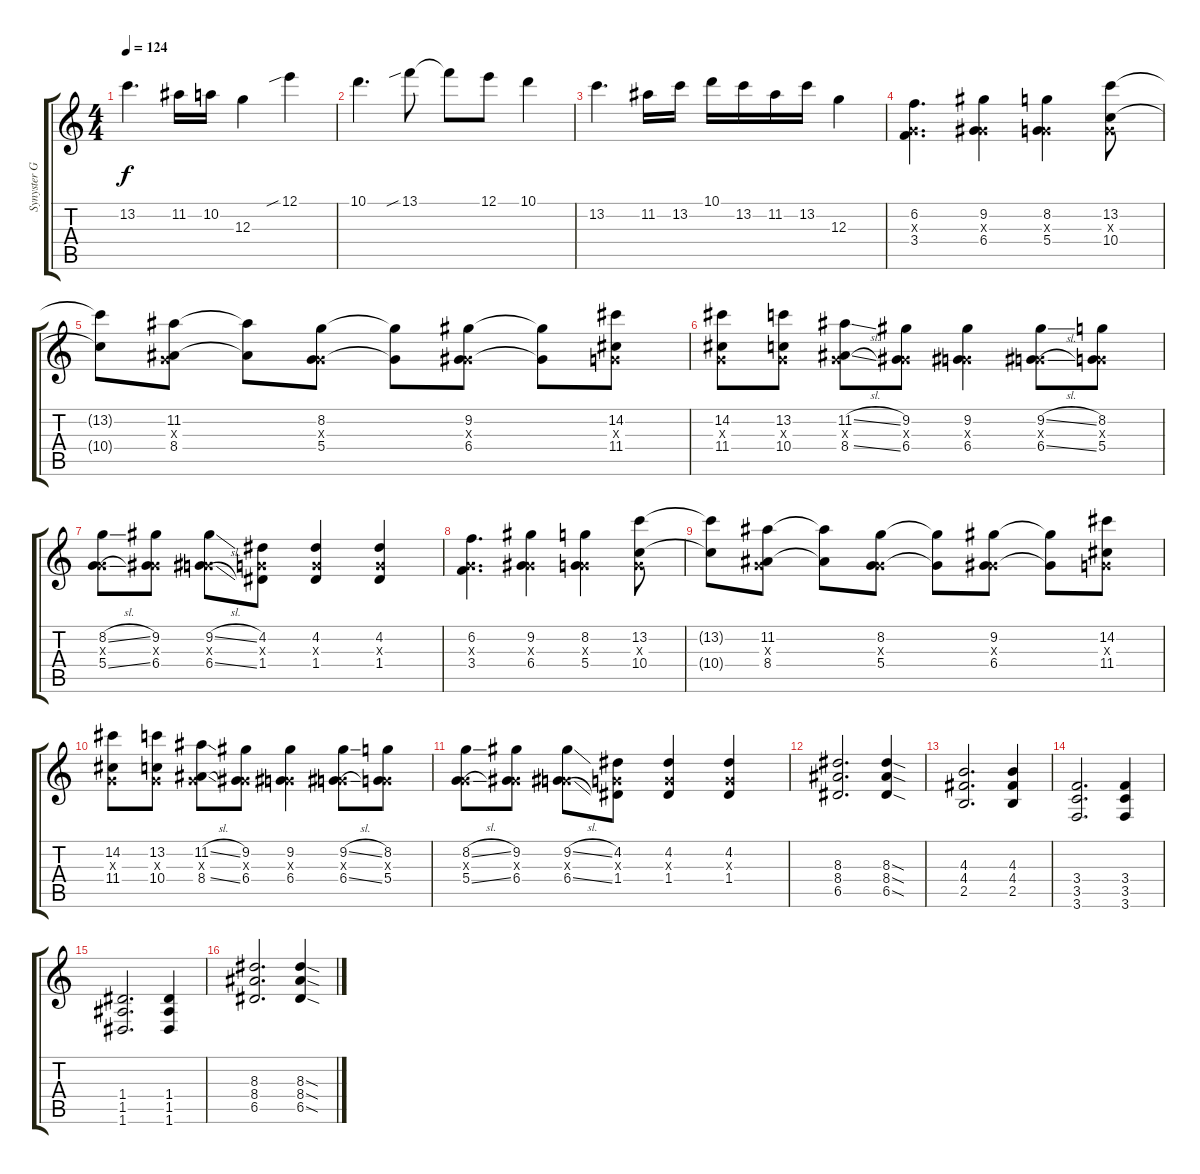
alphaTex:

\track ("Synyster Gates" "Synyster G") {instrument distortionguitar}
\staff {score tabs}
\tuning (E4 B3 G3 D3 A2 D2) {hide}
\ts (4 4)
\tempo 124
\clef g2
\ks c
13.2.4{d dy f} 11.2.16 10.2.16 12.3.4 12.1{sib}.4 |
10.1.4{d} 13.1{sib}.8 13.1{t}.8 12.1.8 10.1.4 |
13.2.4{d} 11.2.16 13.2.16 10.1.16 13.2.16 11.2.16 13.2.16 12.3.4 |
(6.2 0.3{x} 3.4).4{d} (9.2 0.3{x} 6.4).4 (8.2 0.3{x} 5.4).4 (13.2 0.3{x} 10.4).8 |
(13.2{t} 10.4{t}).8 (11.2 0.3{x} 8.4).8 (11.2{t} 8.4{t}).8 (8.2 0.3{x} 5.4).8 (8.2{t} 5.4{t}).8 (9.2 0.3{x} 6.4).8 (9.2{t} 6.4{t}).8 (14.2 0.3{x} 11.4).8 |
(14.2 0.3{x} 11.4).8 (13.2 0.3{x} 10.4).8 (11.2{sl} 0.3{x} 8.4{sl}).8 (9.2 0.3{x} 6.4).8 (9.2 0.3{x} 6.4).4 (9.2{sl} 0.3{x} 6.4{sl}).8 (8.2 0.3{x} 5.4).8 |
(8.2{sl} 0.3{x} 5.4{sl}).8 (9.2 0.3{x} 6.4).8 (9.2{sl} 0.3{x} 6.4{sl}).8 (4.2 0.3{x} 1.4).8 (4.2 0.3{x} 1.4).4 (4.2 0.3{x} 1.4).4 |
(6.2 0.3{x} 3.4).4{d} (9.2 0.3{x} 6.4).4 (8.2 0.3{x} 5.4).4 (13.2 0.3{x} 10.4).8 |
(13.2{t} 10.4{t}).8 (11.2 0.3{x} 8.4).8 (11.2{t} 8.4{t}).8 (8.2 0.3{x} 5.4).8 (8.2{t} 5.4{t}).8 (9.2 0.3{x} 6.4).8 (9.2{t} 6.4{t}).8 (14.2 0.3{x} 11.4).8 |
(14.2 0.3{x} 11.4).8 (13.2 0.3{x} 10.4).8 (11.2{sl} 0.3{x} 8.4{sl}).8 (9.2 0.3{x} 6.4).8 (9.2 0.3{x} 6.4).4 (9.2{sl} 0.3{x} 6.4{sl}).8 (8.2 0.3{x} 5.4).8 |
(8.2{sl} 0.3{x} 5.4{sl}).8 (9.2 0.3{x} 6.4).8 (9.2{sl} 0.3{x} 6.4{sl}).8 (4.2 0.3{x} 1.4).8 (4.2 0.3{x} 1.4).4 (4.2 0.3{x} 1.4).4 |
(8.3 8.4 6.5).2{d} (8.3{sod} 8.4{sod} 6.5{sod}).4 |
(4.3 4.4 2.5).2{d} (4.3 4.4 2.5).4 |
(3.4 3.5 3.6).2{d} (3.4 3.5 3.6).4 |
(1.4 1.5 1.6).2{d} (1.4 1.5 1.6).4 |
(8.3 8.4 6.5).2{d} (8.3{sod} 8.4{sod} 6.5{sod}).4
